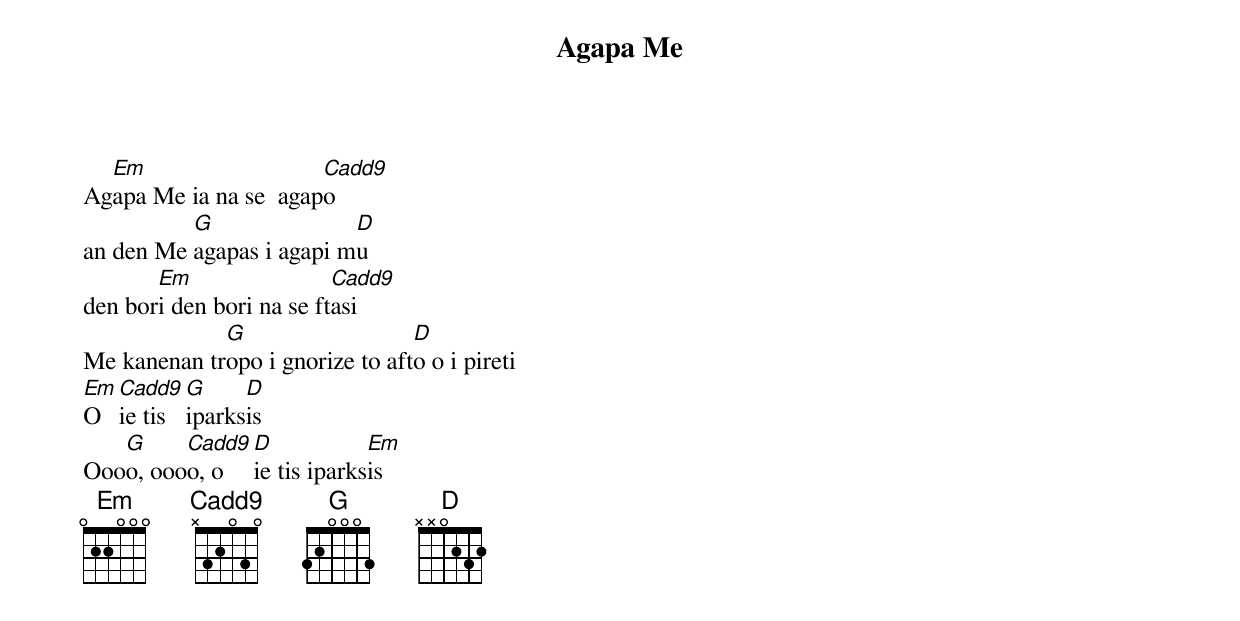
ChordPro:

{title: Agapa Me}
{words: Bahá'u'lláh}
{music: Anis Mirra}
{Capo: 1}

Ag[Em]apa Me ia na se  agap[Cadd9]o
an den Me [G]agapas i agapi m[D]u
den bor[Em]i den bori na se ft[Cadd9]asi
Me kanenan tr[G]opo i gnorize to aft[D]o o i pireti
[Em]O [Cadd9]ie tis [G]iparks[D]is
Ooo[G]o, ooo[Cadd9]o, o  [D]ie tis iparks[Em]is
